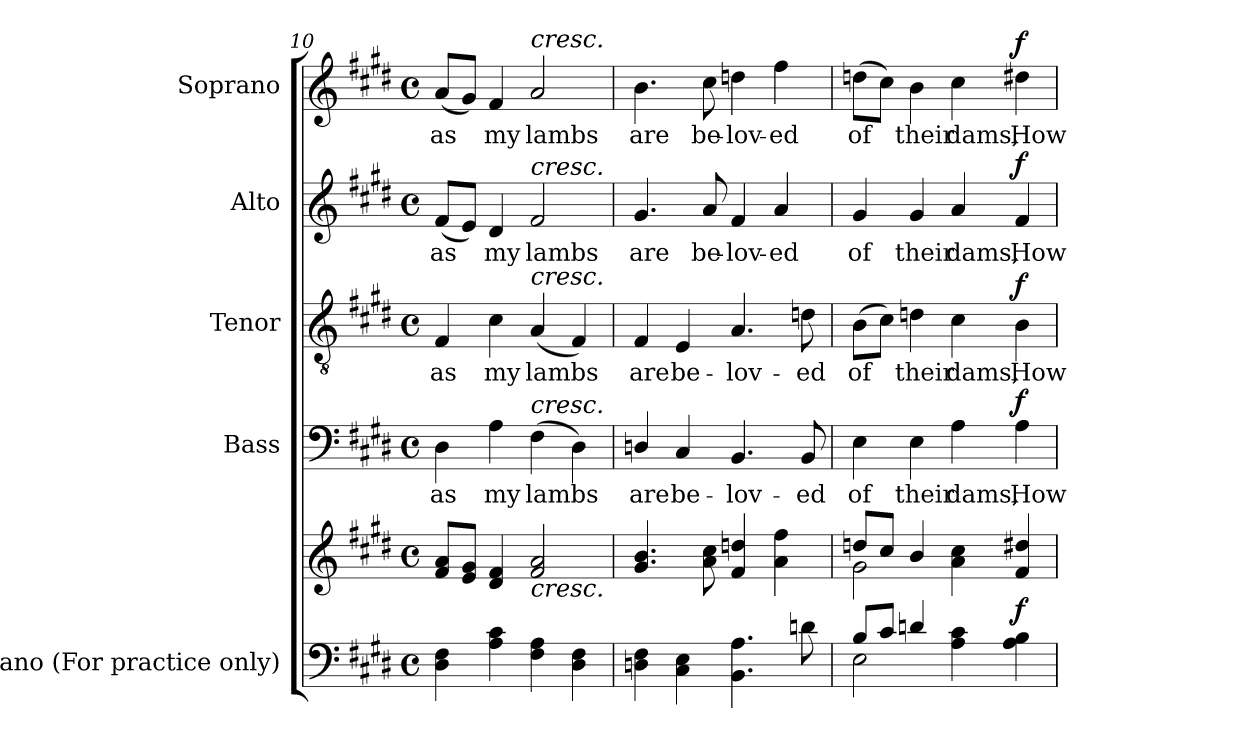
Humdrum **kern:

**kern	**kern	**dynam	**kern	**text	**dynam	**kern	**text	**dynam	**kern	**text	**dynam	**kern	**text	**dynam
*part5	*part5	*part5	*part4	*part4	*part4	*part3	*part3	*part3	*part2	*part2	*part2	*part1	*part1	*part1
*staff6	*staff5	*staff5/6	*staff4	*staff4	*staff4	*staff3	*staff3	*staff3	*staff2	*staff2	*staff2	*staff1	*staff1	*staff1
*I"Piano (For  practice only)	*	*	*I"Bass	*	*	*I"Tenor	*	*	*I"Alto	*	*	*I"Soprano	*	*
*I'Pno.	*	*	*I'B.	*	*	*I'T.	*	*	*I'A.	*	*	*I'S.	*	*
*clefF4	*clefG2	*	*clefF4	*	*	*clefGv2	*	*	*clefG2	*	*	*clefG2	*	*
*	*	*	*	*	*	*ITrd7c12	*	*	*	*	*	*	*	*
*k[f#c#g#d#]	*k[f#c#g#d#]	*	*k[f#c#g#d#]	*	*	*k[f#c#g#d#]	*	*	*k[f#c#g#d#]	*	*	*k[f#c#g#d#]	*	*
*E:	*E:	*	*E:	*	*	*E:	*	*	*E:	*	*	*E:	*	*
*M4/4	*M4/4	*	*M4/4	*	*	*M4/4	*	*	*M4/4	*	*	*M4/4	*	*
*met(c)	*met(c)	*	*met(c)	*	*	*met(c)	*	*	*met(c)	*	*	*met(c)	*	*
=10	=10	=10	=10	=10	=10	=10	=10	=10	=10	=10	=10	=10	=10	=10
!	!	!	!	!LO:LY:b:color=#000000	!	!	!	!	!	!	!	!	!	!
!	!	!	!	!	!	!	!LO:LY:b:color=#000000	!	!	!	!	!	!	!
!	!	!	!	!	!	!	!	!	!	!LO:LY:b:color=#000000	!	!	!	!
!	!	!	!	!	!	!	!	!	!	!	!	!	!LO:LY:b:color=#000000	!
4D#i\ 4F#i	8f#i/ 8aiL	.	4D#i\	as	.	4FF#i/	as	.	(8f#i/L	as	.	(8ai/L	as	.
.	8ei/ 8g#iJ	.	.	.	.	.	.	.	8ei/J)	.	.	8g#i/J)	.	.
!	!	!	!	!LO:LY:b:color=#000000	!	!	!	!	!	!	!	!	!	!
!	!	!	!	!	!	!	!LO:LY:b:color=#000000	!	!	!	!	!	!	!
!	!	!	!	!	!	!	!	!	!	!LO:LY:b:color=#000000	!	!	!	!
!	!	!	!	!	!	!	!	!	!	!	!	!	!LO:LY:b:color=#000000	!
4Ai\ 4c#i	4d#i/ 4f#i	.	4Ai\	my	.	4C#i\	my	.	4d#i/	my	.	4f#i/	my	.
!	!	!	!	!LO:LY:b:color=#000000	!	!	!	!	!	!	!	!	!	!
!	!	!	!	!	!	!	!LO:LY:b:color=#000000	!	!	!	!	!	!	!
!	!	!	!	!	!	!	!	!	!	!LO:LY:b:color=#000000	!	!	!	!
!	!	!	!	!	!	!	!	!	!	!	!	!LO:TX:a:i:t=cresc.	!	!
!	!	!	!	!	!	!	!	!	!LO:TX:a:i:t=cresc.	!	!	!	!	!
!	!	!	!	!	!	!LO:TX:a:i:t=cresc.	!	!	!	!	!	!	!	!
!	!	!	!LO:TX:a:i:t=cresc.	!	!	!	!	!	!	!	!	!	!	!
!	!LO:TX:b:i:t=cresc.	!	!	!	!	!	!	!	!	!	!	!	!	!
!	!	!	!	!	!	!	!	!	!	!	!	!	!LO:LY:b:color=#000000	!
4F#i\ 4Ai	2f#i/ 2ai	.	(4F#i\	lambs	.	(4AAi/	lambs	.	2f#i/	lambs	.	2ai/	lambs	.
4D#i\ 4F#i	.	.	4D#i\)	.	.	4FF#i/)	.	.	.	.	.	.	.	.
=11	=11	=11	=11	=11	=11	=11	=11	=11	=11	=11	=11	=11	=11	=11
!	!	!	!	!LO:LY:b:color=#000000	!	!	!	!	!	!	!	!	!	!
!	!	!	!	!	!	!	!LO:LY:b:color=#000000	!	!	!	!	!	!	!
!	!	!	!	!	!	!	!	!	!	!LO:LY:b:color=#000000	!	!	!	!
!	!	!	!	!	!	!	!	!	!	!	!	!	!LO:LY:b:color=#000000	!
4Dni\ 4F#i	4.g#i/ 4.bi	.	4Dni/	are	.	4FF#i/	are	.	4.g#i/	are	.	4.bi\	are	.
!	!	!	!	!LO:LY:b:color=#000000	!	!	!	!	!	!	!	!	!	!
!	!	!	!	!	!	!	!LO:LY:b:color=#000000	!	!	!	!	!	!	!
4C#i\ 4Ei	.	.	4C#i/	be-	.	4EEi/	be-	.	.	.	.	.	.	.
!	!	!	!	!	!	!	!	!	!	!LO:LY:b:color=#000000	!	!	!	!
!	!	!	!	!	!	!	!	!	!	!	!	!	!LO:LY:b:color=#000000	!
.	8ai\ 8cc#i	.	.	.	.	.	.	.	8ai/	be-	.	8cc#i\	be-	.
!	!	!	!	!LO:LY:b:color=#000000	!	!	!	!	!	!	!	!	!	!
!	!	!	!	!	!	!	!LO:LY:b:color=#000000	!	!	!	!	!	!	!
!	!	!	!	!	!	!	!	!	!	!LO:LY:b:color=#000000	!	!	!	!
!	!	!	!	!	!	!	!	!	!	!	!	!	!LO:LY:b:color=#000000	!
4.BBi\ 4.Ai	4f#i/ 4ddni	.	4.BBi/	-lov-	.	4.AAi/	-lov-	.	4f#i/	-lov-	.	4ddni\	-lov-	.
!	!	!	!	!	!	!	!	!	!	!LO:LY:b:color=#000000	!	!	!	!
!	!	!	!	!	!	!	!	!	!	!	!	!	!LO:LY:b:color=#000000	!
.	4ai\ 4ff#i	.	.	.	.	.	.	.	4ai/	-ed	.	4ff#i\	-ed	.
!	!	!	!	!LO:LY:b:color=#000000	!	!	!	!	!	!	!	!	!	!
!	!	!	!	!	!	!	!LO:LY:b:color=#000000	!	!	!	!	!	!	!
8dni\	.	.	8BBi/	-ed	.	8Dni\	-ed	.	.	.	.	.	.	.
=12	=12	=12	=12	=12	=12	=12	=12	=12	=12	=12	=12	=12	=12	=12
*^	*^	*	*	*	*	*	*	*	*	*	*	*	*	*
!	!	!	!	!	!	!LO:LY:b:color=#000000	!	!	!	!	!	!	!	!	!	!
!	!	!	!	!	!	!	!	!	!LO:LY:b:color=#000000	!	!	!	!	!	!	!
!	!	!	!	!	!	!	!	!	!	!	!	!LO:LY:b:color=#000000	!	!	!	!
!	!	!	!	!	!	!	!	!	!	!	!	!	!	!	!LO:LY:b:color=#000000	!
8Bi/L	2Ei\	8ddni/L	2g#i\	.	4Ei\	of	.	(8BBi\L	of	.	4g#i/	of	.	(8ddni\L	of	.
8c#i/J	.	8cc#i/J	.	.	.	.	.	8C#i\J)	.	.	.	.	.	8cc#i\J)	.	.
!	!	!	!	!	!	!LO:LY:b:color=#000000	!	!	!	!	!	!	!	!	!	!
!	!	!	!	!	!	!	!	!	!LO:LY:b:color=#000000	!	!	!	!	!	!	!
!	!	!	!	!	!	!	!	!	!	!	!	!LO:LY:b:color=#000000	!	!	!	!
!	!	!	!	!	!	!	!	!	!	!	!	!	!	!	!LO:LY:b:color=#000000	!
4dni/	.	4bi/	.	.	4Ei\	their	.	4Dni\	their	.	4g#i/	their	.	4bi\	their	.
!	!	!	!	!	!	!LO:LY:b:color=#000000	!	!	!	!	!	!	!	!	!	!
!	!	!	!	!	!	!	!	!	!LO:LY:b:color=#000000	!	!	!	!	!	!	!
!	!	!	!	!	!	!	!	!	!	!	!	!LO:LY:b:color=#000000	!	!	!	!
!	!	!	!	!	!	!	!	!	!	!	!	!	!	!	!LO:LY:b:color=#000000	!
4Ai\ 4c#i	2ryy	4ai\ 4cc#i	2ryy	.	4Ai\	dams,	.	4C#i\	dams,	.	4ai/	dams,	.	4cc#i\	dams,	.
!	!	!	!	!	!	!LO:LY:b:color=#000000	!	!	!	!	!	!	!	!	!	!
!	!	!	!	!	!	!	!	!	!LO:LY:b:color=#000000	!	!	!	!	!	!	!
!	!	!	!	!	!	!	!	!	!	!	!	!LO:LY:b:color=#000000	!	!	!	!
!	!	!	!	!	!	!	!	!	!	!	!	!	!	!	!LO:LY:b:color=#000000	!
4Ai\ 4Bi	.	4f#i/ 4dd#Xi	.	f	4Ai\	How	f	4BBi\	How	f	4f#i/	How	f	4dd#Xi\	How	f
*v	*v	*	*	*	*	*	*	*	*	*	*	*	*	*	*	*
*	*v	*v	*	*	*	*	*	*	*	*	*	*	*	*	*
=	=	=	=	=	=	=	=	=	=	=	=	=	=	=
*-	*-	*-	*-	*-	*-	*-	*-	*-	*-	*-	*-	*-	*-	*-
